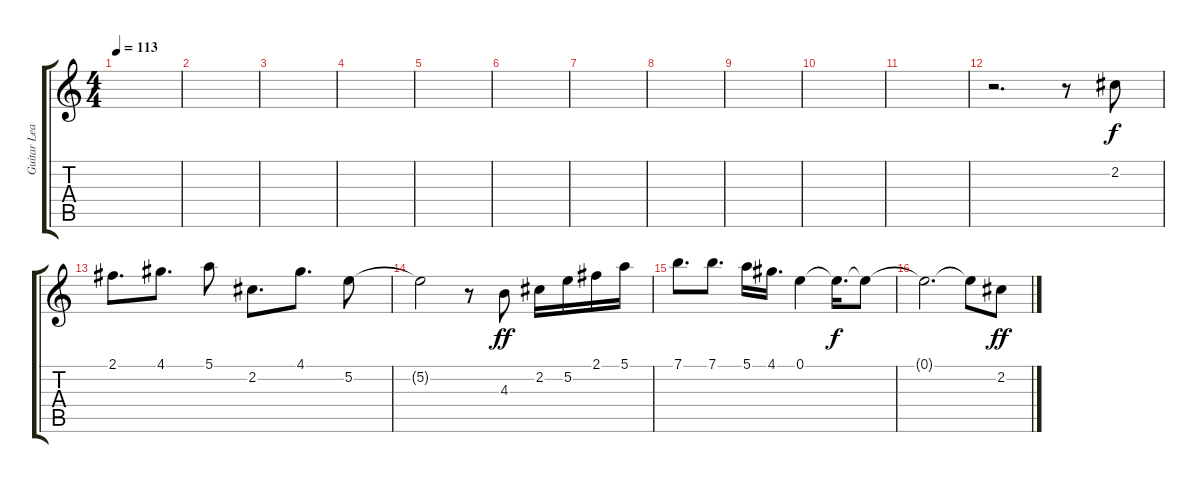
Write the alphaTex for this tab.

\track ("Guitar Lead" "Guitar Lea") {instrument acousticguitarnylon}
\staff {score tabs}
\tuning (E4 B3 G3 D3 A2 E2) {hide}
\ts (4 4)
\tempo 113
\clef g2
\ks c
|
|
|
|
|
|
|
|
|
|
|
r.2{d} r.8 2.2.8 |
2.1.8{d} 4.1.8{d} 5.1.8 2.2.8{d} 4.1.8{d} 5.2.8 |
5.2{t}.2{dy f} r.8 4.3.8{dy ff} 2.2.16 5.2.16 2.1.16 5.1.16 |
7.1.8{d} 7.1.8{d} 5.1.16 4.1.16{d} 0.1.4 0.1{t}.16{d dy f} 0.1{t}.8 |
0.1{t}.2{d} 0.1{t}.8 2.2.8{dy ff}
